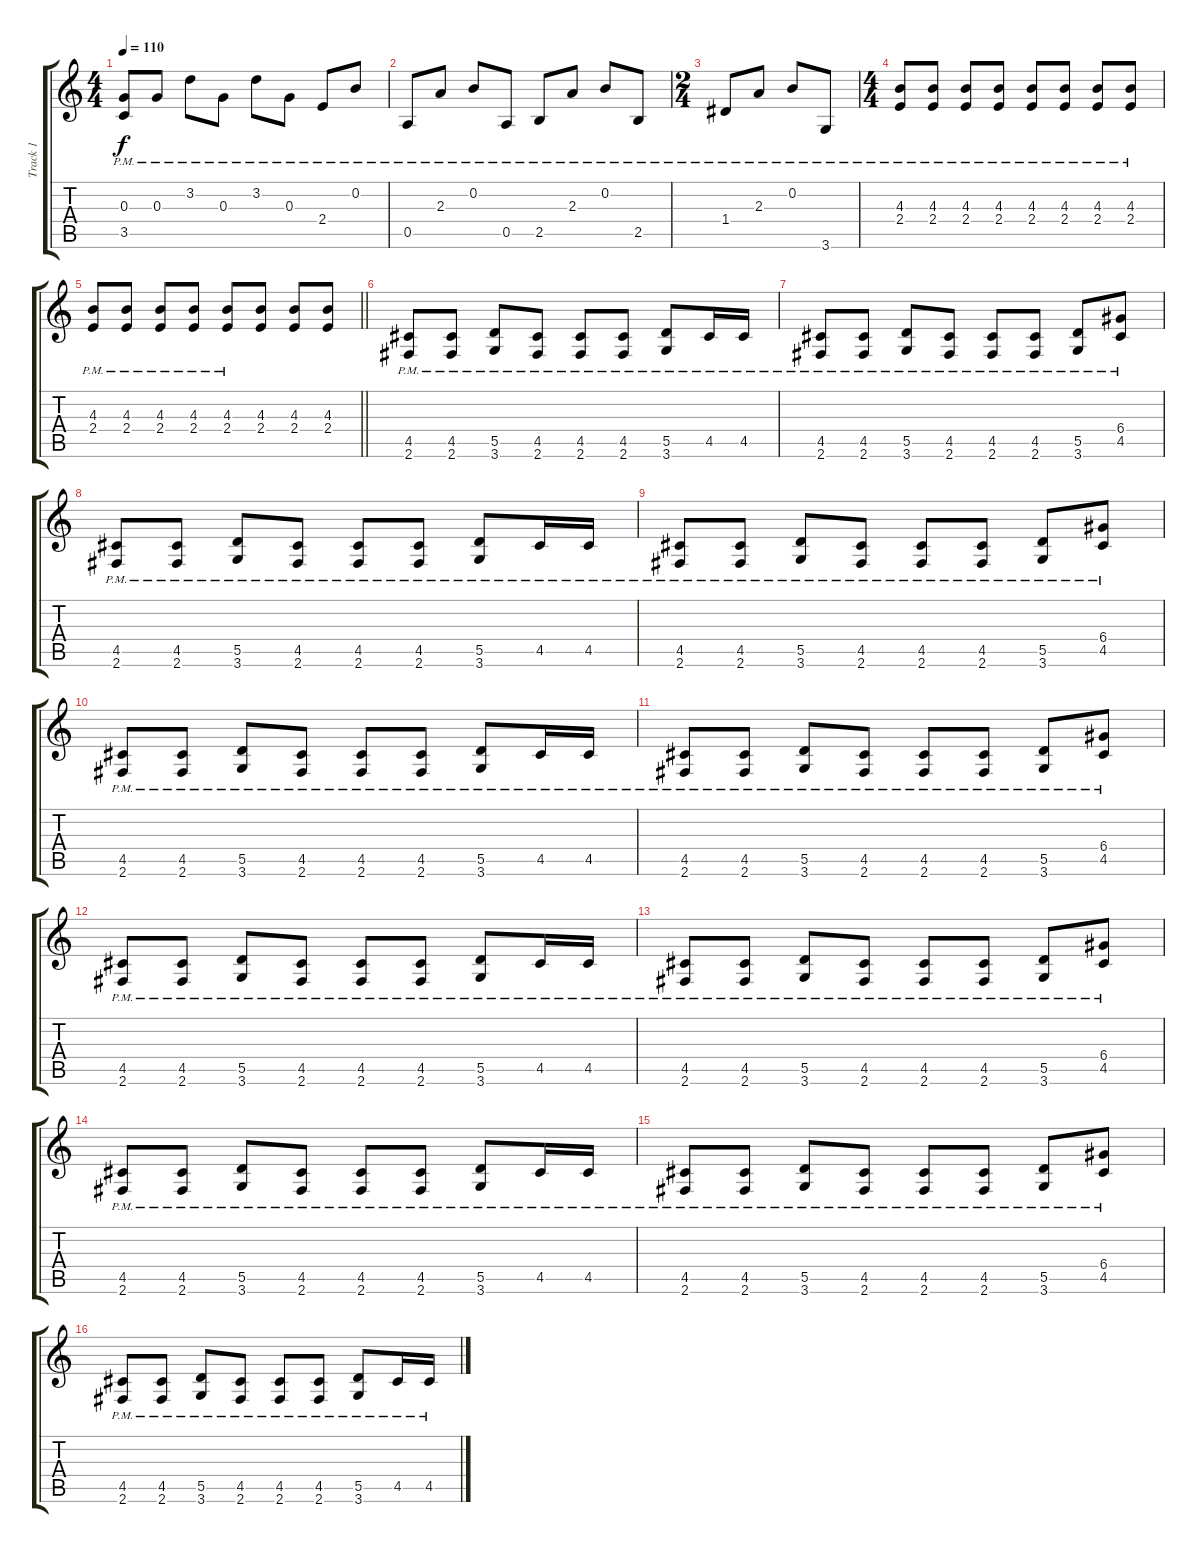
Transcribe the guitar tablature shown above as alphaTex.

\track ("Track 1" "Track 1") {instrument distortionguitar}
\staff {score tabs}
\tuning (E4 B3 G3 D3 A2 E2) {hide}
\ts (4 4)
\tempo 110
\clef g2
\ks c
(0.3{t} 3.5{pm}).8{dy f} 0.3{pm}.8 3.2{pm}.8 0.3{pm}.8 3.2{pm}.8 0.3{pm}.8 2.4{pm}.8 0.2{pm}.8 |
0.5{pm}.8 2.3{pm}.8 0.2{pm}.8 0.5{pm}.8 2.5{pm}.8 2.3{pm}.8 0.2{pm}.8 2.5{pm}.8 |
\ts (2 4)
1.4{pm}.8 2.3{pm}.8 0.2{pm}.8 3.6{pm}.8 |
\ts (4 4)
(4.3{pm} 2.4{pm}).8 (4.3{pm} 2.4{pm}).8 (4.3{pm} 2.4{pm}).8 (4.3{pm} 2.4{pm}).8 (4.3{pm} 2.4{pm}).8 (4.3{pm} 2.4{pm}).8 (4.3{pm} 2.4{pm}).8 (4.3{pm} 2.4{pm}).8 |
\barLineRight lightlight
(4.3{pm} 2.4{pm}).8 (4.3{pm} 2.4{pm}).8 (4.3{pm} 2.4{pm}).8 (4.3{pm} 2.4{pm}).8 (4.3{pm} 2.4{pm}).8 (4.3 2.4).8 (4.3 2.4).8 (4.3 2.4).8 |
(4.5{pm} 2.6{pm}).8 (4.5{pm} 2.6{pm}).8 (5.5{pm} 3.6{pm}).8 (4.5{pm} 2.6{pm}).8 (4.5{pm} 2.6{pm}).8 (4.5{pm} 2.6{pm}).8 (5.5{pm} 3.6{pm}).8 4.5{pm}.16 4.5{pm}.16 |
(4.5{pm} 2.6{pm}).8 (4.5{pm} 2.6{pm}).8 (5.5{pm} 3.6{pm}).8 (4.5{pm} 2.6{pm}).8 (4.5{pm} 2.6{pm}).8 (4.5{pm} 2.6{pm}).8 (5.5{pm} 3.6{pm}).8 (6.4{pm} 4.5{pm}).8 |
(4.5{pm} 2.6{pm}).8 (4.5{pm} 2.6{pm}).8 (5.5{pm} 3.6{pm}).8 (4.5{pm} 2.6{pm}).8 (4.5{pm} 2.6{pm}).8 (4.5{pm} 2.6{pm}).8 (5.5{pm} 3.6{pm}).8 4.5{pm}.16 4.5{pm}.16 |
(4.5{pm} 2.6{pm}).8 (4.5{pm} 2.6{pm}).8 (5.5{pm} 3.6{pm}).8 (4.5{pm} 2.6{pm}).8 (4.5{pm} 2.6{pm}).8 (4.5{pm} 2.6{pm}).8 (5.5{pm} 3.6{pm}).8 (6.4{pm} 4.5{pm}).8 |
(4.5{pm} 2.6{pm}).8 (4.5{pm} 2.6{pm}).8 (5.5{pm} 3.6{pm}).8 (4.5{pm} 2.6{pm}).8 (4.5{pm} 2.6{pm}).8 (4.5{pm} 2.6{pm}).8 (5.5{pm} 3.6{pm}).8 4.5{pm}.16 4.5{pm}.16 |
(4.5{pm} 2.6{pm}).8 (4.5{pm} 2.6{pm}).8 (5.5{pm} 3.6{pm}).8 (4.5{pm} 2.6{pm}).8 (4.5{pm} 2.6{pm}).8 (4.5{pm} 2.6{pm}).8 (5.5{pm} 3.6{pm}).8 (6.4{pm} 4.5{pm}).8 |
(4.5{pm} 2.6{pm}).8 (4.5{pm} 2.6{pm}).8 (5.5{pm} 3.6{pm}).8 (4.5{pm} 2.6{pm}).8 (4.5{pm} 2.6{pm}).8 (4.5{pm} 2.6{pm}).8 (5.5{pm} 3.6{pm}).8 4.5{pm}.16 4.5{pm}.16 |
(4.5{pm} 2.6{pm}).8 (4.5{pm} 2.6{pm}).8 (5.5{pm} 3.6{pm}).8 (4.5{pm} 2.6{pm}).8 (4.5{pm} 2.6{pm}).8 (4.5{pm} 2.6{pm}).8 (5.5{pm} 3.6{pm}).8 (6.4{pm} 4.5{pm}).8 |
(4.5{pm} 2.6{pm}).8 (4.5{pm} 2.6{pm}).8 (5.5{pm} 3.6{pm}).8 (4.5{pm} 2.6{pm}).8 (4.5{pm} 2.6{pm}).8 (4.5{pm} 2.6{pm}).8 (5.5{pm} 3.6{pm}).8 4.5{pm}.16 4.5{pm}.16 |
(4.5{pm} 2.6{pm}).8 (4.5{pm} 2.6{pm}).8 (5.5{pm} 3.6{pm}).8 (4.5{pm} 2.6{pm}).8 (4.5{pm} 2.6{pm}).8 (4.5{pm} 2.6{pm}).8 (5.5{pm} 3.6{pm}).8 (6.4{pm} 4.5{pm}).8 |
(4.5{pm} 2.6{pm}).8 (4.5{pm} 2.6{pm}).8 (5.5{pm} 3.6{pm}).8 (4.5{pm} 2.6{pm}).8 (4.5{pm} 2.6{pm}).8 (4.5{pm} 2.6{pm}).8 (5.5{pm} 3.6{pm}).8 4.5{pm}.16 4.5{pm}.16
